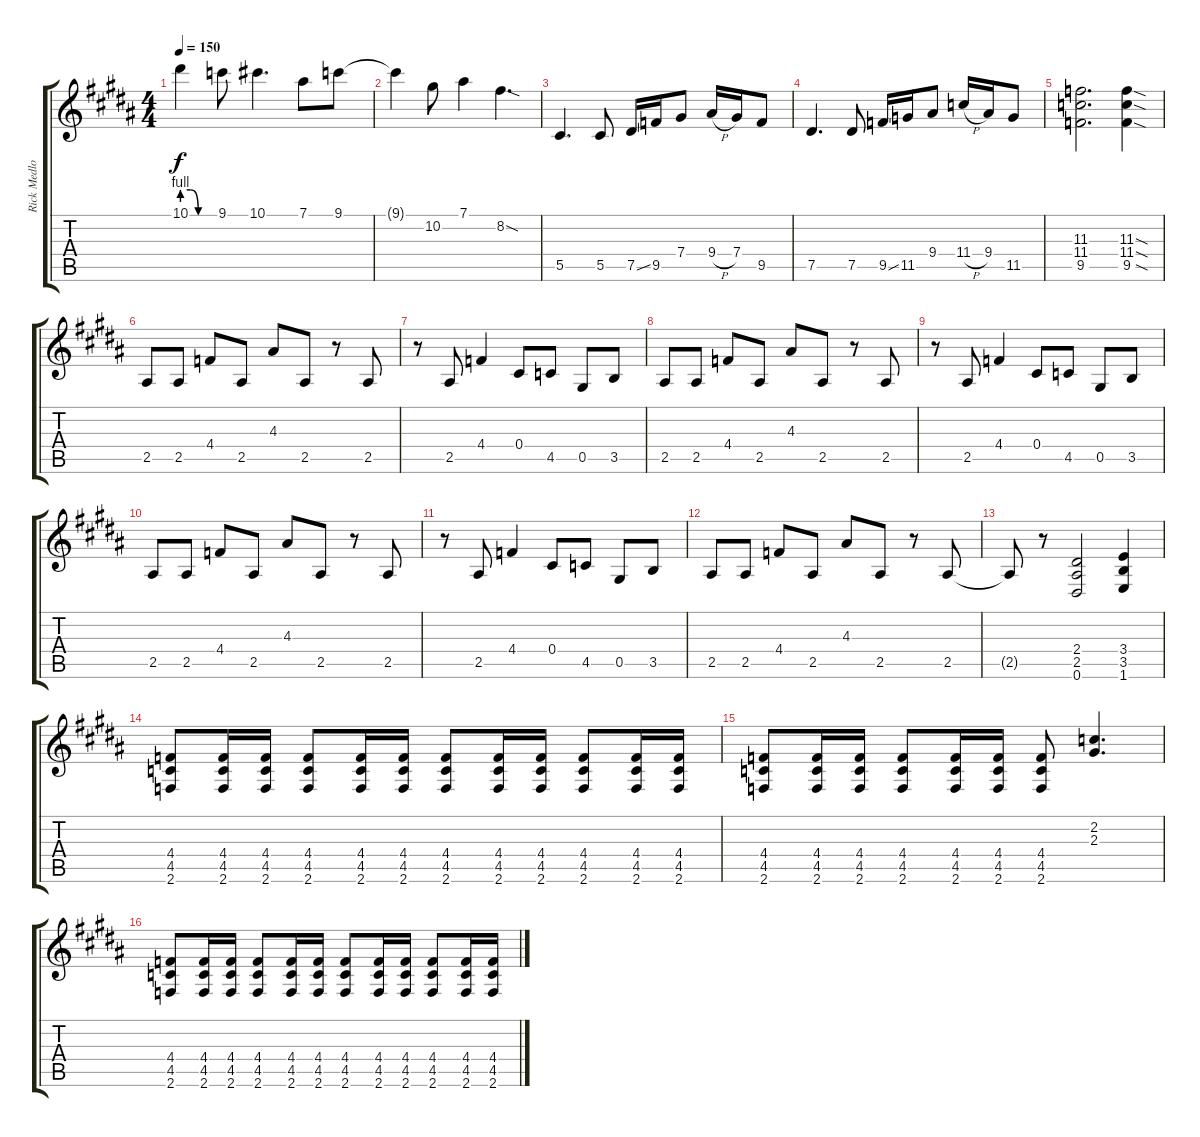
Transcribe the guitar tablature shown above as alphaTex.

\track ("Rick Medlocke Guitar" "Rick Medlo") {instrument overdrivenguitar}
\staff {score tabs}
\tuning (Eb4 Bb3 Gb3 Db3 Ab2 Eb2) {hide}
\ts (4 4)
\tempo 150
\clef g2
\ks b
10.1{be (custom 0 4 15 4 30 0 60 0)}.4{dy f} 9.1.8 10.1.4{d} 7.1.8 9.1.8 |
9.1{t}.4 10.2.8 7.1.4 8.2{sod}.4{d} |
5.5.4{d volume 10} 5.5.8 7.5{ss}.16 9.5.16 7.4.8 9.4{h}.16 7.4.16 9.5.8 |
7.5.4{d} 7.5.8 9.5{ss}.16 11.5.16 9.4.8 11.4{h}.16 9.4.16 11.5.8 |
(11.3 11.4 9.5).2{d} (11.3{sod} 11.4{sod} 9.5{sod}).4 |
2.5.8 2.5.8 4.4.8 2.5.8 4.3.8 2.5.8 r.8 2.5.8 |
r.8 2.5.8 4.4.4 0.4.8 4.5.8 0.5.8 3.5.8 |
2.5.8 2.5.8 4.4.8 2.5.8 4.3.8 2.5.8 r.8 2.5.8 |
r.8 2.5.8 4.4.4 0.4.8 4.5.8 0.5.8 3.5.8 |
2.5.8 2.5.8 4.4.8 2.5.8 4.3.8 2.5.8 r.8 2.5.8 |
r.8 2.5.8 4.4.4 0.4.8 4.5.8 0.5.8 3.5.8 |
2.5.8 2.5.8 4.4.8 2.5.8 4.3.8 2.5.8 r.8 2.5.8 |
2.5{t}.8 r.8 (2.4 2.5 0.6).2 (3.4 3.5 1.6).4 |
(4.4 4.5 2.6).8 (4.4 4.5 2.6).16 (4.4 4.5 2.6).16 (4.4 4.5 2.6).8 (4.4 4.5 2.6).16 (4.4 4.5 2.6).16 (4.4 4.5 2.6).8 (4.4 4.5 2.6).16 (4.4 4.5 2.6).16 (4.4 4.5 2.6).8 (4.4 4.5 2.6).16 (4.4 4.5 2.6).16 |
(4.4 4.5 2.6).8 (4.4 4.5 2.6).16 (4.4 4.5 2.6).16 (4.4 4.5 2.6).8 (4.4 4.5 2.6).16 (4.4 4.5 2.6).16 (4.4 4.5 2.6).8 (2.2 2.3).4{d} |
(4.4 4.5 2.6).8 (4.4 4.5 2.6).16 (4.4 4.5 2.6).16 (4.4 4.5 2.6).8 (4.4 4.5 2.6).16 (4.4 4.5 2.6).16 (4.4 4.5 2.6).8 (4.4 4.5 2.6).16 (4.4 4.5 2.6).16 (4.4 4.5 2.6).8 (4.4 4.5 2.6).16 (4.4 4.5 2.6).16
